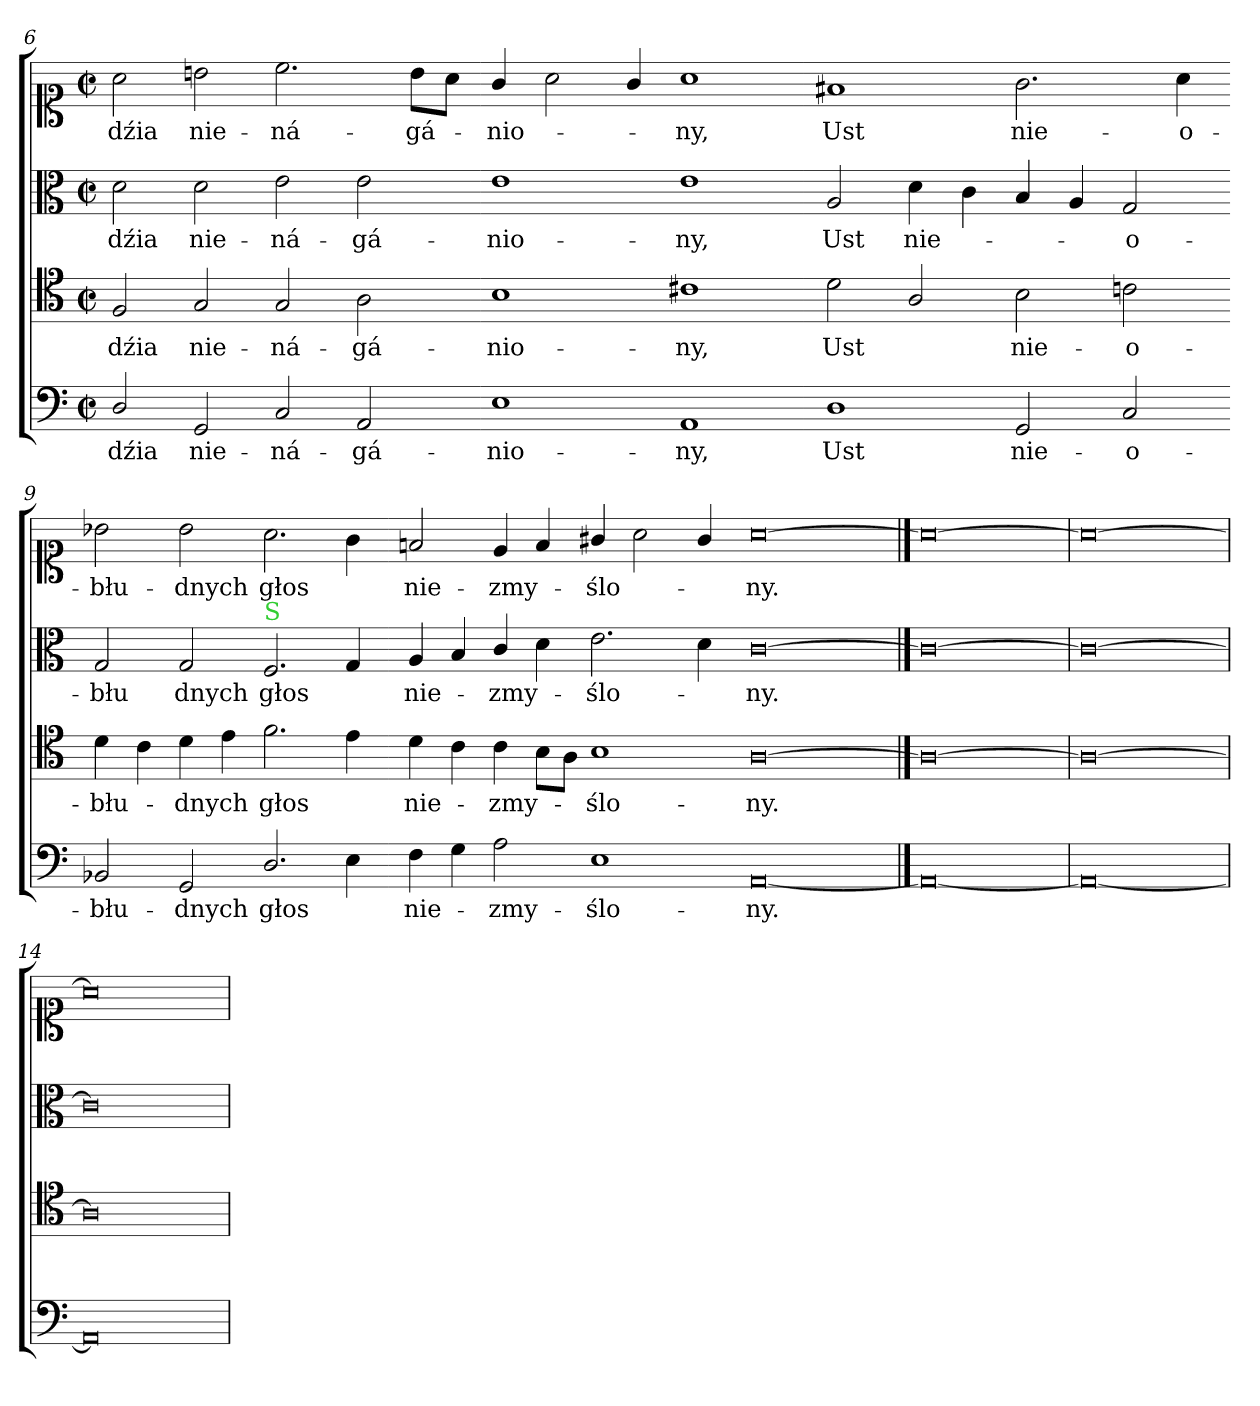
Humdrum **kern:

**kern	**text	**kern	**text	**kern	**text	**kern	**text
*part4	*part4	*part3	*part3	*part2	*part2	*part1	*part1
*staff4	*staff4	*staff3	*staff3	*staff2	*staff2	*staff1	*staff1
*clefF4	*	*clefC4	*	*clefC3	*	*clefC1	*
*k[]	*	*k[]	*	*k[]	*	*k[]	*
*M4/2	*	*M4/2	*	*M4/2	*	*M4/2	*
*met(c|)	*	*met(c|)	*	*met(c|)	*	*met(c|)	*
=6	=6	=6	=6	=6	=6	=6	=6
2D/	-dźia	2F/	-dźia	2d\	-dźia	2a\	-dźia
2GG/	nie-	2G/	nie-	2d\	nie-	2bn\	nie-
2C/	-ná-	2G/	-ná-	2e\	-ná-	2.cc\	-ná-
2AA/	-gá-	2A\	-gá-	2e\	-gá-	.	.
.	.	.	.	.	.	8b\L	-gá-
.	.	.	.	.	.	8a\J	.
=7-	=7-	=7-	=7-	=7-	=7-	=7-	=7-
1E\	-nio-	1B\	-nio-	1e\	-nio-	4g/	-nio-
.	.	.	.	.	.	2a\	.
.	.	.	.	.	.	4g/	.
1AA/	-ny,	1c#X\	-ny,	1e\	-ny,	1a\	-ny,
=8-	=8-	=8-	=8-	=8-	=8-	=8-	=8-
1D\	Ust	2d\	Ust	2A/	Ust	1f#X/	Ust
.	.	2A/	.	4d\	nie-	.	.
.	.	.	.	4c\	.	.	.
2GG/	nie-	2B\	nie-	4B/	.	2.g\	nie-
.	.	.	.	4A/	.	.	.
2C/	-o-	2cn\	-o-	2G/	-o-	.	.
.	.	.	.	.	.	4a\	-o-
=9-	=9-	=9-	=9-	=9-	=9-	=9-	=9-
2BB-/	-błu-	4d\	-błu-	2G/	-błu	2b-X\	-błu-
.	.	4c\	.	.	.	.	.
2GG/	-dnych	4d\	-dnych	2G/	-dnych	2b-\	-dnych
.	.	4e\	.	.	.	.	.
!	!	!	!	!LO:TX:a:color=limegreen:t=S	!	!	!
2.D/	głos	2.f\	głos	2.F/	głos	2.a\	głos
4E\	.	4e\	.	4G/	.	4g\	.
=10-	=10-	=10-	=10-	=10-	=10-	=10-	=10-
4F\	nie-	4d\	nie-	4A/	nie-	2fn/	nie-
4G\	.	4c\	.	4B/	.	.	.
2A\	-zmy-	4c\	-zmy-	4c/	-zmy-	4e/	-zmy-
.	.	8B\L	.	4d\	.	4f/	.
.	.	8A\J	.	.	.	.	.
1E\	-ślo-	1B\	-ślo-	2.e\	-ślo-	4g#X/	-ślo-
.	.	.	.	.	.	2a\	.
.	.	.	.	4d\	.	4g#/	.
=11-	=11-	=11-	=11-	=11-	=11-	=11-	=11-
[0AA/	-ny.	[0A\	-ny.	[0c\	ny.	[0a\	-ny.
==12	==12	==12	==12	==12	==12	==12	==12
0AA/_	.	0A\_	.	0c\_	.	0a\_	.
=13	=13	=13	=13	=13	=13	=13	=13
0AA/_	.	0A\_	.	0c\_	.	0a\_	.
=14	=14	=14	=14	=14	=14	=14	=14
0AA/]	.	0A\]	.	0c\]	.	0a\]	.
=	=	=	=	=	=	=	=
*-	*-	*-	*-	*-	*-	*-	*-
